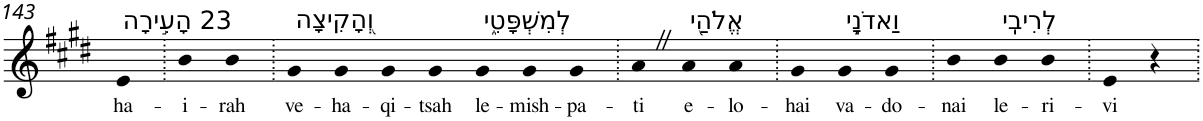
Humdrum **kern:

**kern	**text
*part1	*part1
*staff1	*staff1
*I"Piano	*
*I'Pno	*
!!LO:PB:g=z
*clefG2	*
*k[f#c#g#d#]	*
*E:	*
=143	=143
!LO:TX:a:t=23 הָעִ֣ירָה	!
!	!LO:LY:b
4e	ha-
=144.	=144.
!	!LO:LY:b
4b	-i-
!	!LO:LY:b
4b	-rah
=145.	=145.
!LO:TX:a:t=וְ֭הָקִיצָה	!
!	!LO:LY:b
4g#	ve-
!	!LO:LY:b
4g#	-ha-
!	!LO:LY:b
4g#	-qi-
!	!LO:LY:b
4g#	-tsah
!LO:TX:a:t=לְמִשְׁפָּטִ֑י	!
!	!LO:LY:b
4g#	le-
!	!LO:LY:b
4g#	-mish-
!	!LO:LY:b
4g#	-pa-
=146.	=146.
!	!LO:LY:b
4aZ	-ti
!LO:TX:a:t=אֱלֹהַ֖י	!
!	!LO:LY:b
4a	e-
!	!LO:LY:b
4a	-lo-
=147.	=147.
!	!LO:LY:b
4g#	-hai
!LO:TX:a:t=וַאדֹנָ֣י	!
!	!LO:LY:b
4g#	va-
!	!LO:LY:b
4g#	-do-
=148.	=148.
!	!LO:LY:b
4b	-nai
!LO:TX:a:t=לְרִיבִֽי	!
!	!LO:LY:b
4b	le-
!	!LO:LY:b
4b	-ri-
=149.	=149.
!	!LO:LY:b
4e	-vi
4r	.
=.	=.
*-	*-
